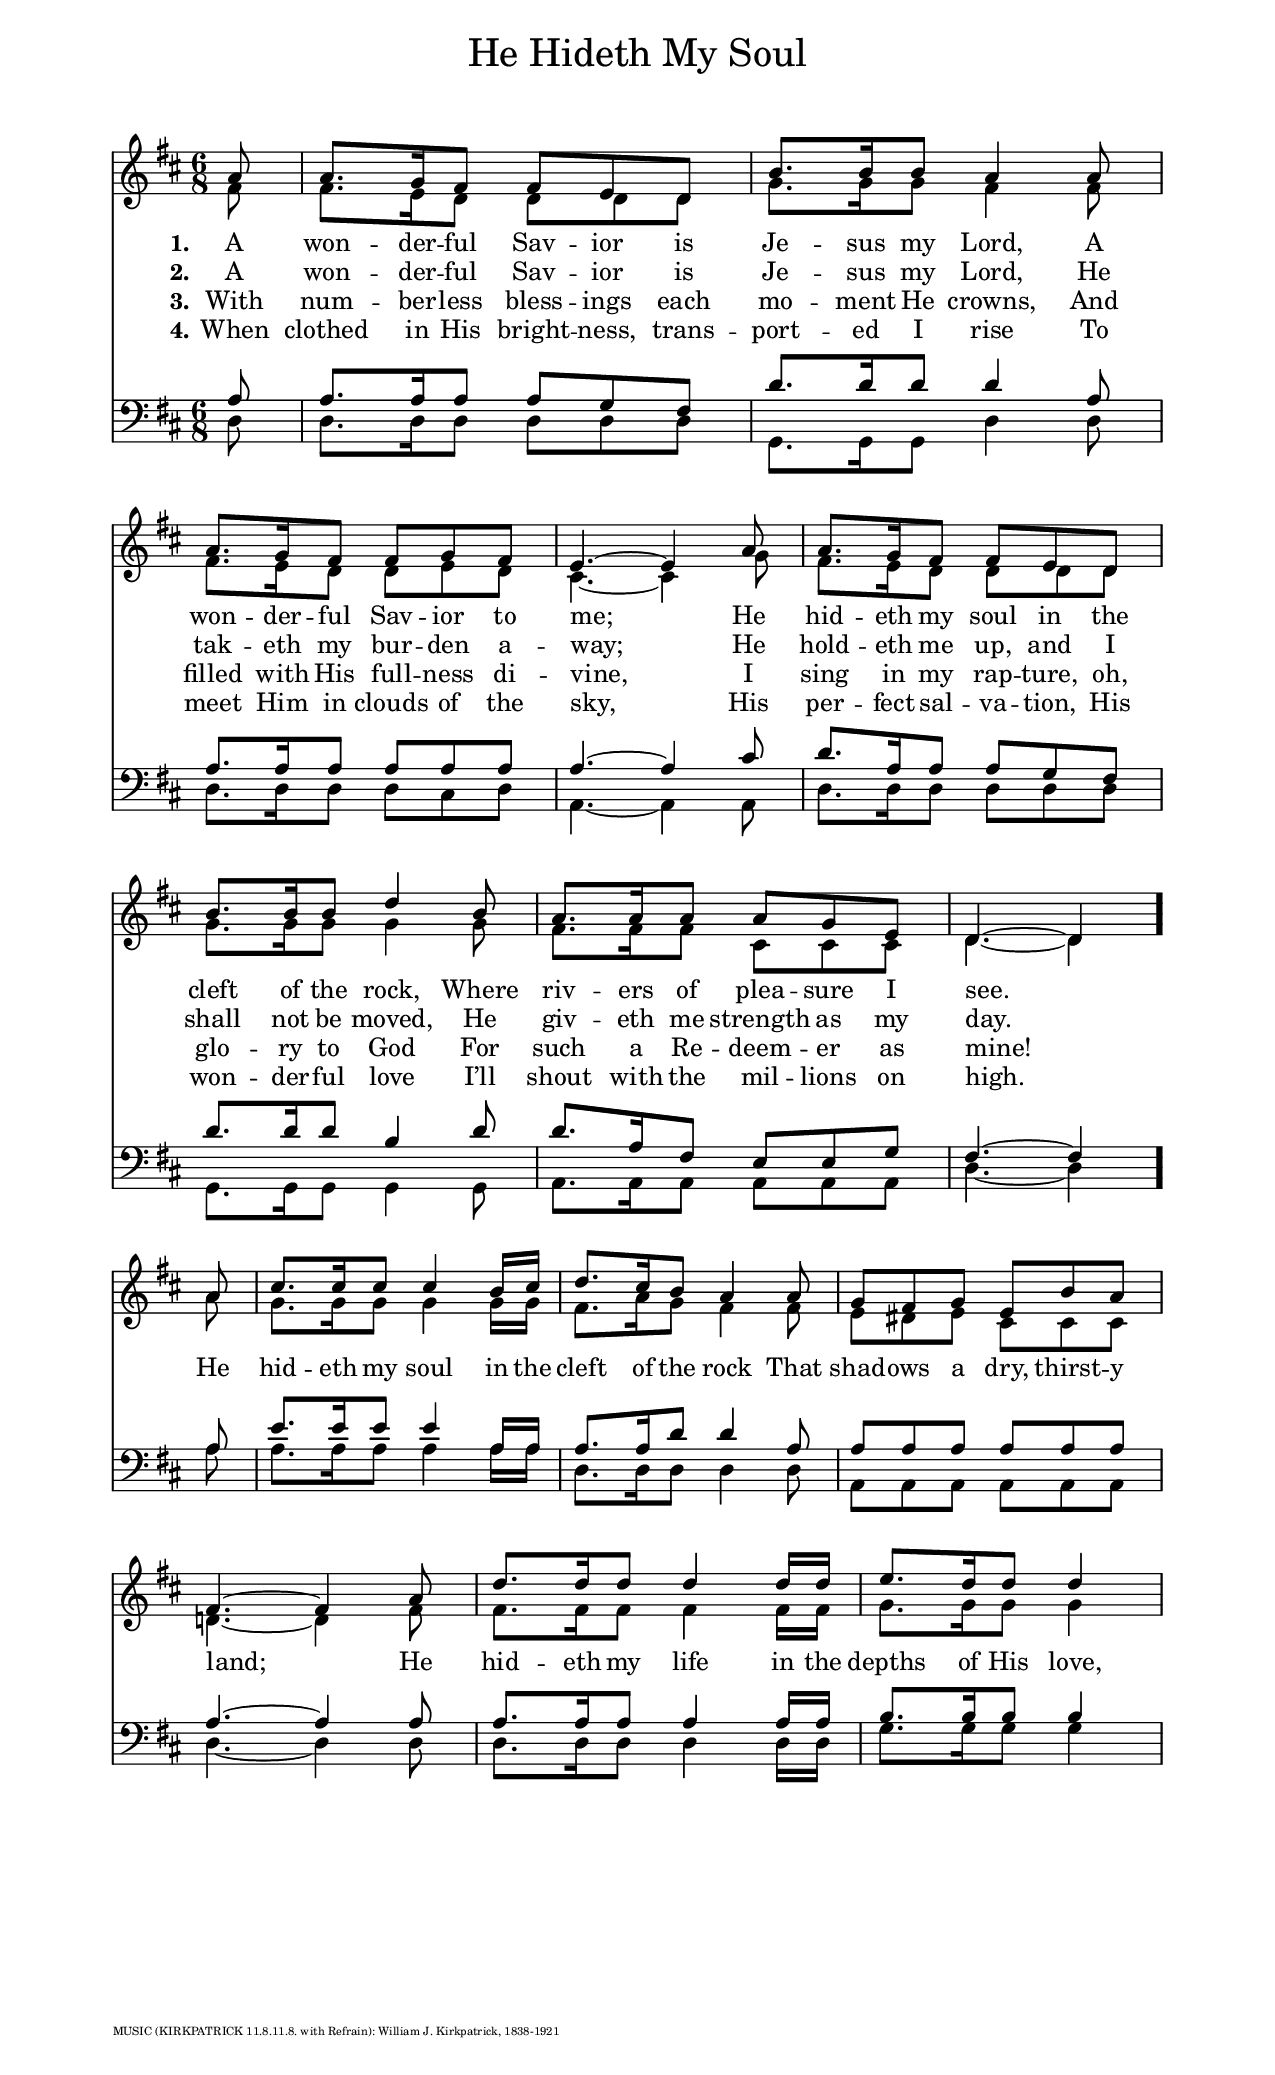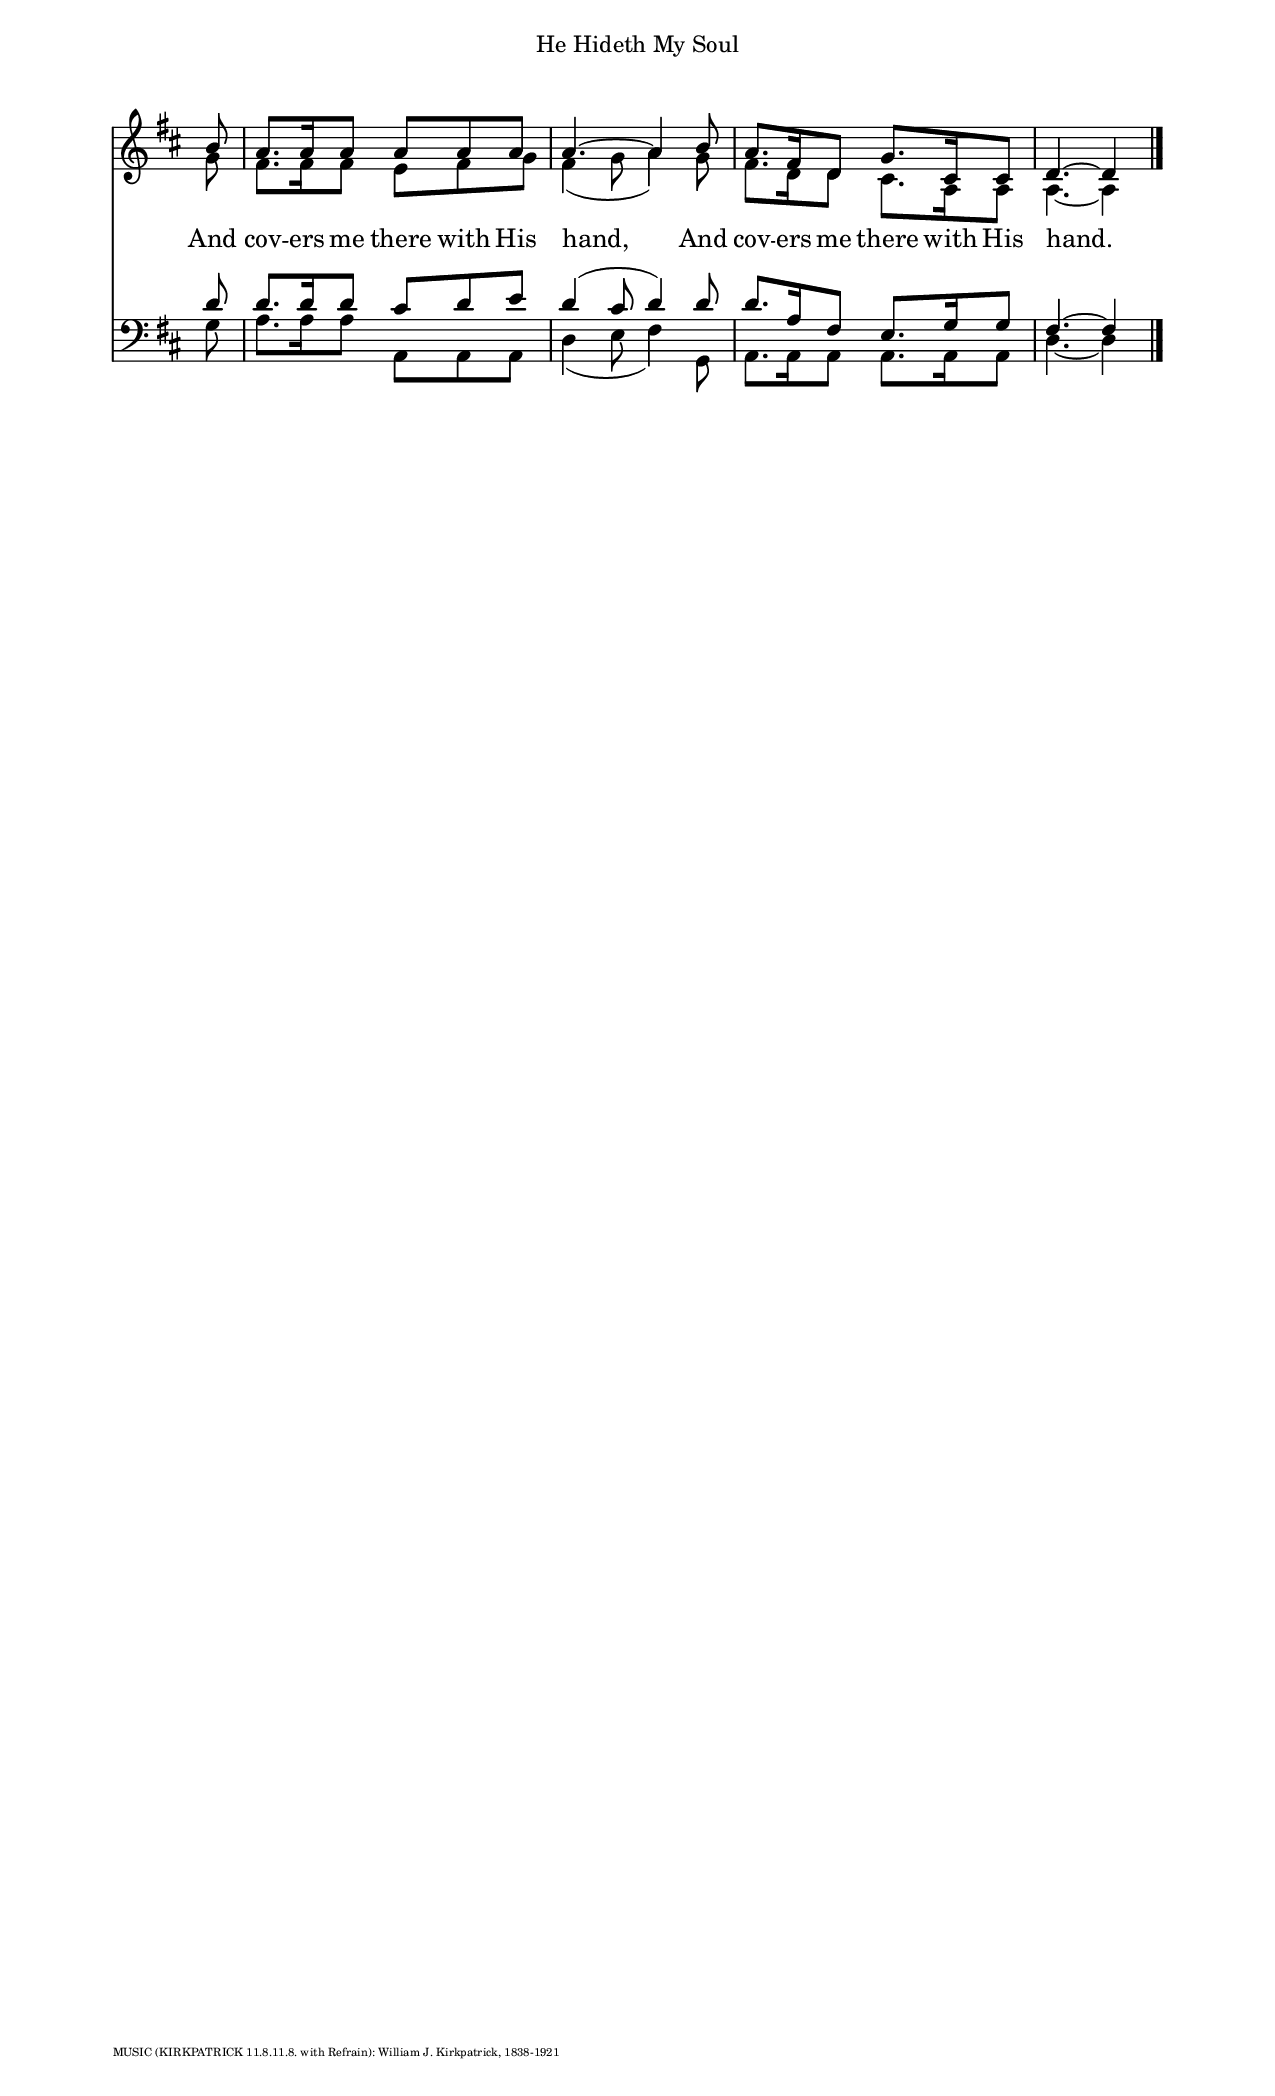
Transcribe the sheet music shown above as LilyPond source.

%
% Generated by flexscore.php on 2017-02-15 06:09:35
%
% Score configuration:
% <?xml version="1.0"?>
% <BulletinHarmony>
%   <instrument>BulletinHarmony</instrument>
%   <staff3>ta-scc-acc</staff3>
%   <staff4>ba-tcc-bcc</staff4>
%   <stanzas>all</stanzas>
%   <showHymnNumber>false</showHymnNumber>
%   <showMeasureNumbers>false</showMeasureNumbers>
%   <showSubtitle>false</showSubtitle>
%   <showVocalMarkup>true</showVocalMarkup>
%   <staffSize>20</staffSize>
%   <lyricSize>1</lyricSize>
%   <paperSize>legal</paperSize>
%   <iPad>false</iPad>
%   <useKeyboard>true</useKeyboard>
%   <includeNotes>false</includeNotes>
%   <showPartNames>false</showPartNames>
%   <lilypond>true</lilypond>
%   <orientation>portrait</orientation>
%   <separateDescant>false</separateDescant>
%   <separateStanzas>false</separateStanzas>
%   <autoResizeTitle>true</autoResizeTitle>
%   <maxInlineStanzas>5</maxInlineStanzas>
%   <overflowLyricSize>0</overflowLyricSize>
%   <staff1Name>descant</staff1Name>
%   <staff2Name>chords</staff2Name>
%   <staff3Name>treble</staff3Name>
%   <staff4Name>bass</staff4Name>
%   <staff5Name>percussion</staff5Name>
%   <staff6Name>keyboard</staff6Name>
%   <hymnalID>BH1991</hymnalID>
%   <number>340</number>
%   <textHymnalID>BH1991</textHymnalID>
%   <textNumber>340</textNumber>
%   <tuneHymnalID>BH1991</tuneHymnalID>
%   <tuneNumber>340</tuneNumber>
%   <hymnType>normal_flexscore</hymnType>
%   <hymnID/>
%   <hash>2b3b6a</hash>
%   <hasSoprano>true</hasSoprano>
%   <hasAlto>true</hasAlto>
%   <hasTenor>true</hasTenor>
%   <hasBass>true</hasBass>
%   <useStanzas>StanzaOne StanzaTwo StanzaThree StanzaFour</useStanzas>
%   <inlineStanzas>4</inlineStanzas>
%   <keySignature>dmaj</keySignature>
%   <stanzaSpecificResponseLyrics>false</stanzaSpecificResponseLyrics>
% </BulletinHarmony>
% 
\include "definitions.ly"


%%%%%   text   %%%%%

\header {
   title = \markup { \fontsize #0 "He Hideth My Soul" }
}

StanzaOne = \lyricmode {
  \set stanza = "1."  
A won -- der -- ful Sav -- ior is Je -- sus my Lord,
A won -- der -- ful Sav -- ior to me;
He hid -- eth my soul in the cleft of the rock,
Where riv -- ers of plea -- sure I see.
}

StanzaTwo = \lyricmode {
  \set stanza = "2."
A won -- der -- ful Sav -- ior is Je -- sus my Lord,
He tak -- eth my bur -- den a -- way;
He hold -- eth me up, and I shall not be moved,
He giv -- eth me strength as my day.
%refrain end
He hid -- eth my soul in the cleft of the rock
That shad -- ows a dry, thirst -- y land;
He hid -- eth my life in the depths of His love,
And cov -- ers me there with His hand,
And cov -- ers me there with His hand.
%endrefrain
}

StanzaThree = \lyricmode {
  \set stanza = "3."
With num -- ber -- less bless -- ings each mo -- ment He crowns,
And filled with His full -- ness di -- vine,
I sing in my rap -- ture, oh, glo -- ry to God
For such a Re -- deem -- er as mine!
}

StanzaFour = \lyricmode {
  \set stanza = "4." 
When clothed in His bright -- ness, trans -- port -- ed I rise
To meet Him in clouds of the sky,
His per -- fect sal -- va -- tion, His won -- der -- ful love
I’ll shout with the mil -- lions on high.
}


%%%%%   tune   %%%%%

\language "english"

hasChords     = ##f
hasDescant    = ##f

\header{
   fsTuneCredit = \markup { 
     \wordwrap { MUSIC (KIRKPATRICK 11.8.11.8. with Refrain): William J. Kirkpatrick, 1838-1921 } }
}

keyTime = {
    \time 6/8
    \numericTimeSignature
    \key d \major
    \partial 8
}

Soprano = \relative c' {
  \voiceOne
  \hideSlur
  \keyTime
    a'8
  | a8. g16 fs8 fs e d
  | b'8. b16 b8 a4 a8
  | a8. g16 fs8 fs g fs
  | e4.~ e4 \bar "" a8
  | a8. g16 fs8 fs e d
  | b'8. b16 b8 d4 b8
  | a8. a16 a8 a g e
  | d4.~ d4 \bar "." a'8 \noBreak
  | cs8. cs16 cs8 cs4 b16 cs
  | d8. cs16 b8 a4 a8
  | g fs g e b' a
  | fs4.~ fs4 \bar "" a8 \noBreak
  | d8. d16 d8 d4 d16 d
  | e8. d16 d8 d4
%remove when separateStanzas=true
 \bar "|" \break
%endremove
    b8
  | a8. a16 a8 a a a
  | a4.~ a4 b8
  | a8. fs16 d8 g8. cs,16 cs8
  | d4.~ d4 \bar "|."
}

Alto = \relative c' {
  \voiceTwo
  \hideSlur
  \keyTime
    fs8 
  | fs8. e16 d8 d d d
  | g8. g16 g8 fs4 fs8
  | fs8. e16 d8 d e d
  | cs4.~ cs4 \bar "" g'8
  | fs8. e16 d8 d d d
  | g8. g16 g8 g4 g8
  | fs8. fs16 fs8 cs cs cs
  | d4.~ d4 \bar "." a'8 \noBreak
  | g8. g16 g8 g4 g16 g
  | fs8. a16 g8 fs4 fs8
  | e8 ds e cs cs cs
  | d4.~ d4 \bar "" fs8 \noBreak
  | fs8. fs16 fs8 fs4 fs16 fs
  | g8. g16 g8 g4
%remove when separateStanzas=true
 \bar "|" \break
%endremove
    g8
  | fs8. fs16 fs8 e fs g
  | fs4( g8 a4) g8
  | fs8. d16 d8 cs8. a16 a8
  | a4.~ a4 \bar "|."
}

Tenor = \relative c {
  \voiceOne
  \hideSlur
  \keyTime
    a'8
  | a8. a16 a8 a g fs
  | d'8. d16 d8 d4 a8
  | a8. a16 a8 a a a
  | a4.~ a4 \bar "" cs8
  | d8. a16 a8 a g fs
  | d'8. d16 d8 b4 d8
  | d8. a16 fs8 e e g
  | fs4.~ fs4 \bar "." a8 \noBreak
  | e'8. e16 e8 e4 a,16 a
  | a8. a16 d8 d4 a8
  | a a a a a a
  | a4.~ a4 \bar "" a8 \noBreak
  | a8. a16 a8 a4 a16 a
  | b8. b16 b8 b4
%remove when separateStanzas=true
 \bar "|" \break
%endremove
    d8
  | d8. d16 d8 cs d e
  | d4( cs8 d4) d8
  | d8. a16 fs8 e8. g16 g8
  | fs4.~ fs4 \bar "|."
}

Bass = \relative c {
  \voiceTwo
  \hideSlur
  \keyTime
    d8 
  | d8. d16 d8 d d d
  | g,8. g16 g8 d'4 d8
  | d8. d16 d8 d cs d
  | a4.~ a4 \bar "" a8
  | d8. d16 d8 d d d
  | g,8. g16 g8 g4 g8
  | a8. a16 a8 a a a
  | d4.~ d4 \bar "." a'8 \noBreak
  | a8. a16 a8 a4 a16 a
  | d,8. d16 d8 d4 d8
  | a a a a a a
  | d4.~ d4 \bar "" d8 \noBreak
  | d8. d16 d8 d4 d16 d
  | g8. g16 g8 g4
%remove when separateStanzas=true
 \bar "|" \break
%endremove
    g8
  | a8. a16 a8 a, a a
  | d4( e8 fs4) g,8
  | a8. a16 a8 a8. a16 a8
  | d4.~ d4 \bar "|."
}


%%%%%   BulletinHarmony template   %%%%%

#(set-global-staff-size 20)
#(set-default-paper-size "legal" 'portrait)
\header {
  subtitle = ""
  fsHymnNumber = ""
}

\layout {
	\context { \Lyrics
		\override LyricText #'font-size = #1
	}
}

\layout {
	\context { \Score
		\remove "Bar_number_engraver"
	}
}

\score
{
  <<
		\new Staff = "treble" \with {
	}
    <<
		\clef "treble"
		\new Voice = "SopranoVoice" \Soprano
		\new Voice = "AltoVoice" \Alto
		\lyricsto SopranoVoice \new Lyrics \StanzaOne
		\lyricsto SopranoVoice \new Lyrics \StanzaTwo
		\lyricsto SopranoVoice \new Lyrics \StanzaThree
		\lyricsto SopranoVoice \new Lyrics \StanzaFour
	>>

		\new Staff = "bass" \with {
	}
    <<
		\clef "bass"
		\new Voice = "TenorVoice" \Tenor
		\new Voice = "BassVoice" \Bass
	>>

  >>
}
